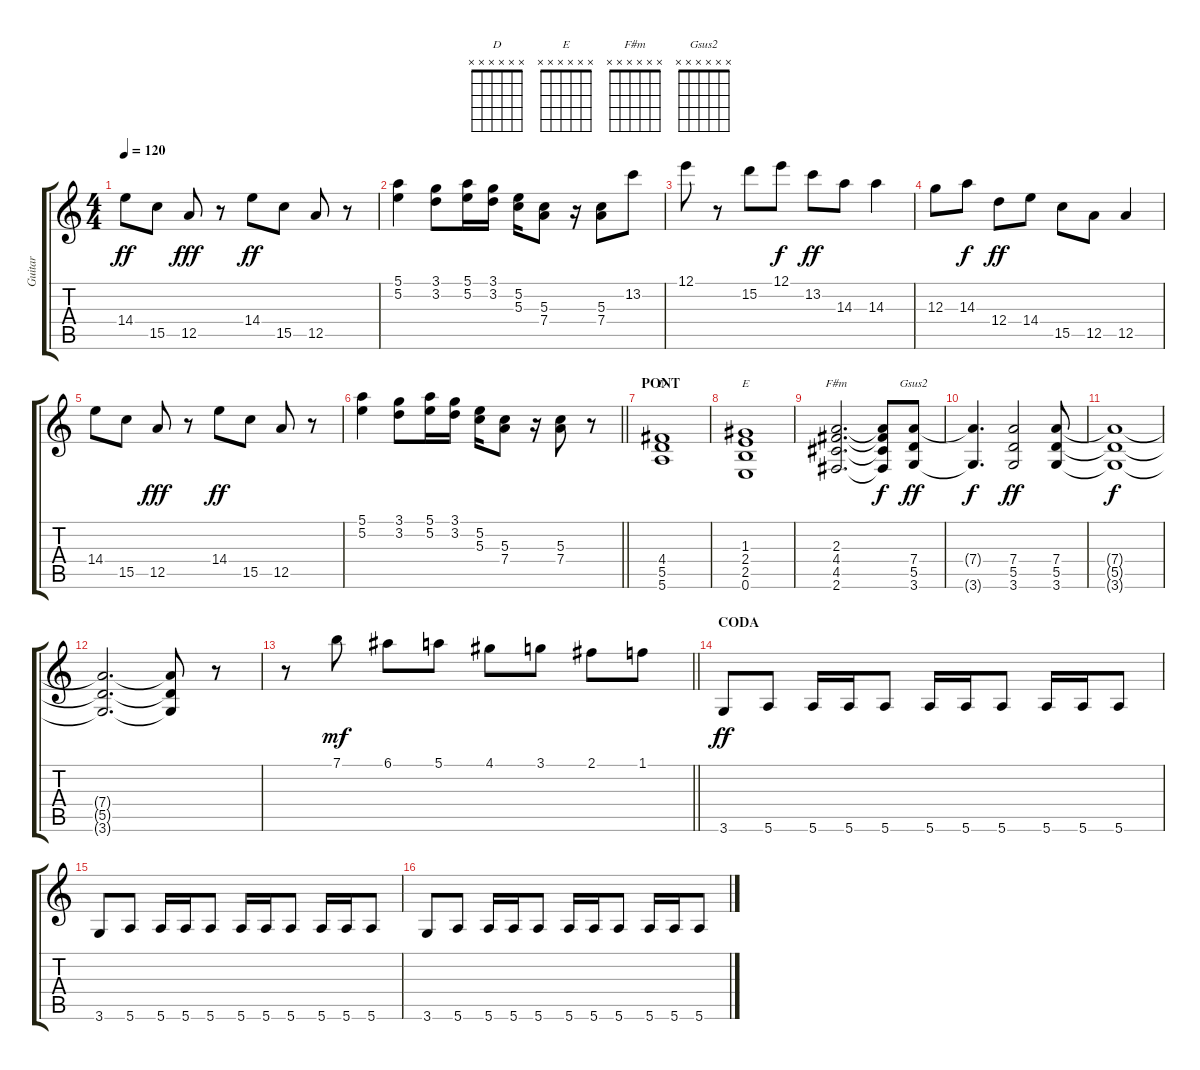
\track ("Guitar" "Guitar") {instrument distortionguitar}
\staff {score tabs}
\tuning (E4 B3 G3 D3 A2 E2) {hide}
\chord ("D" x x x x x x)
\chord ("E" x x x x x x)
\chord ("F#m" x x x x x x)
\chord ("Gsus2" x x x x x x)
\ts (4 4)
\tempo 120
\clef g2
\ks c
14.4.8{dy ff} 15.5.8 12.5.8{dy fff} r.8 14.4.8{dy ff} 15.5.8 12.5.8 r.8 |
(5.1 5.2).4 (3.1 3.2).8 (5.1 5.2).16 (3.1 3.2).16 (5.2 5.3).16 (5.3 7.4).8 r.16 (5.3 7.4).8 13.2.8 |
12.1.8 r.8 15.2.8 12.1.8{dy f} 13.2.8{dy ff} 14.3.8 14.3.4 |
12.3.8 14.3.8{dy f} 12.4.8{dy ff} 14.4.8 15.5.8 12.5.8 12.5.4 |
14.4.8 15.5.8 12.5.8{dy fff} r.8 14.4.8{dy ff} 15.5.8 12.5.8 r.8 |
\barLineRight lightlight
(5.1 5.2).4 (3.1 3.2).8 (5.1 5.2).16 (3.1 3.2).16 (5.2 5.3).16 (5.3 7.4).8 r.16 (5.3 7.4).8 r.8 |
\section ("" "PONT")
(4.4 5.5 5.6).1{ch "D"} |
(1.3 2.4 2.5 0.6).1{ch "E"} |
(2.3 4.4 4.5 2.6).2{d ch "F#m"} (2.3{t} 4.4{t} 4.5{t} 2.6{t}).8{dy f} (7.4 5.5 3.6).8{ch "Gsus2" dy ff} |
(7.4{t} 3.6{t}).4{d dy f} (7.4 5.5 3.6).2{dy ff} (7.4 5.5 3.6).8 |
(7.4{t} 5.5{t} 3.6{t}).1{dy f} |
(7.4{t} 5.5{t} 3.6{t}).2{d} (7.4{t} 5.5{t} 3.6{t}).8 r.8 |
\barLineRight lightlight
r.8 7.1.8{dy mf} 6.1.8 5.1.8 4.1.8 3.1.8 2.1.8 1.1.8 |
\section ("" "CODA")
3.6.8{dy ff} 5.6.8 5.6.16 5.6.16 5.6.8 5.6.16 5.6.16 5.6.8 5.6.16 5.6.16 5.6.8 |
3.6.8 5.6.8 5.6.16 5.6.16 5.6.8 5.6.16 5.6.16 5.6.8 5.6.16 5.6.16 5.6.8 |
3.6.8 5.6.8 5.6.16 5.6.16 5.6.8 5.6.16 5.6.16 5.6.8 5.6.16 5.6.16 5.6.8
